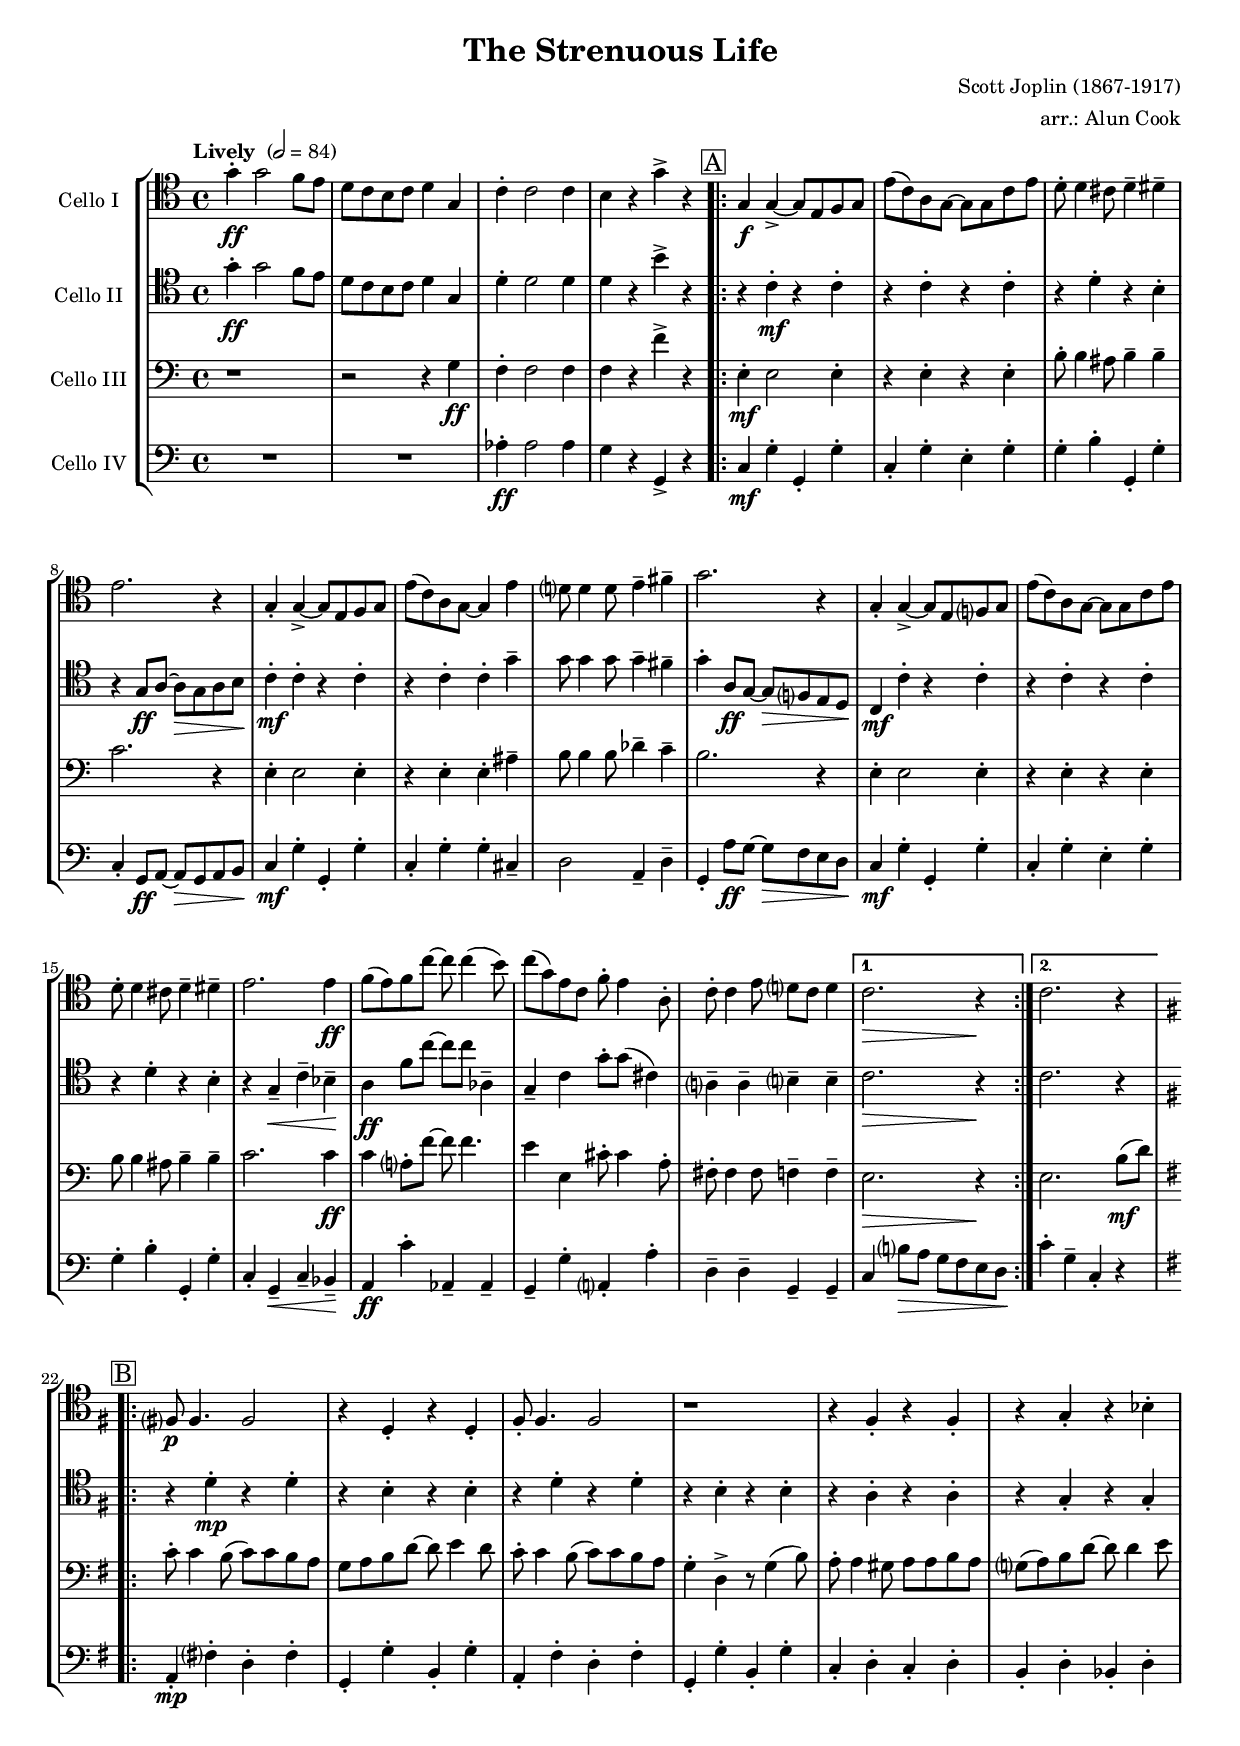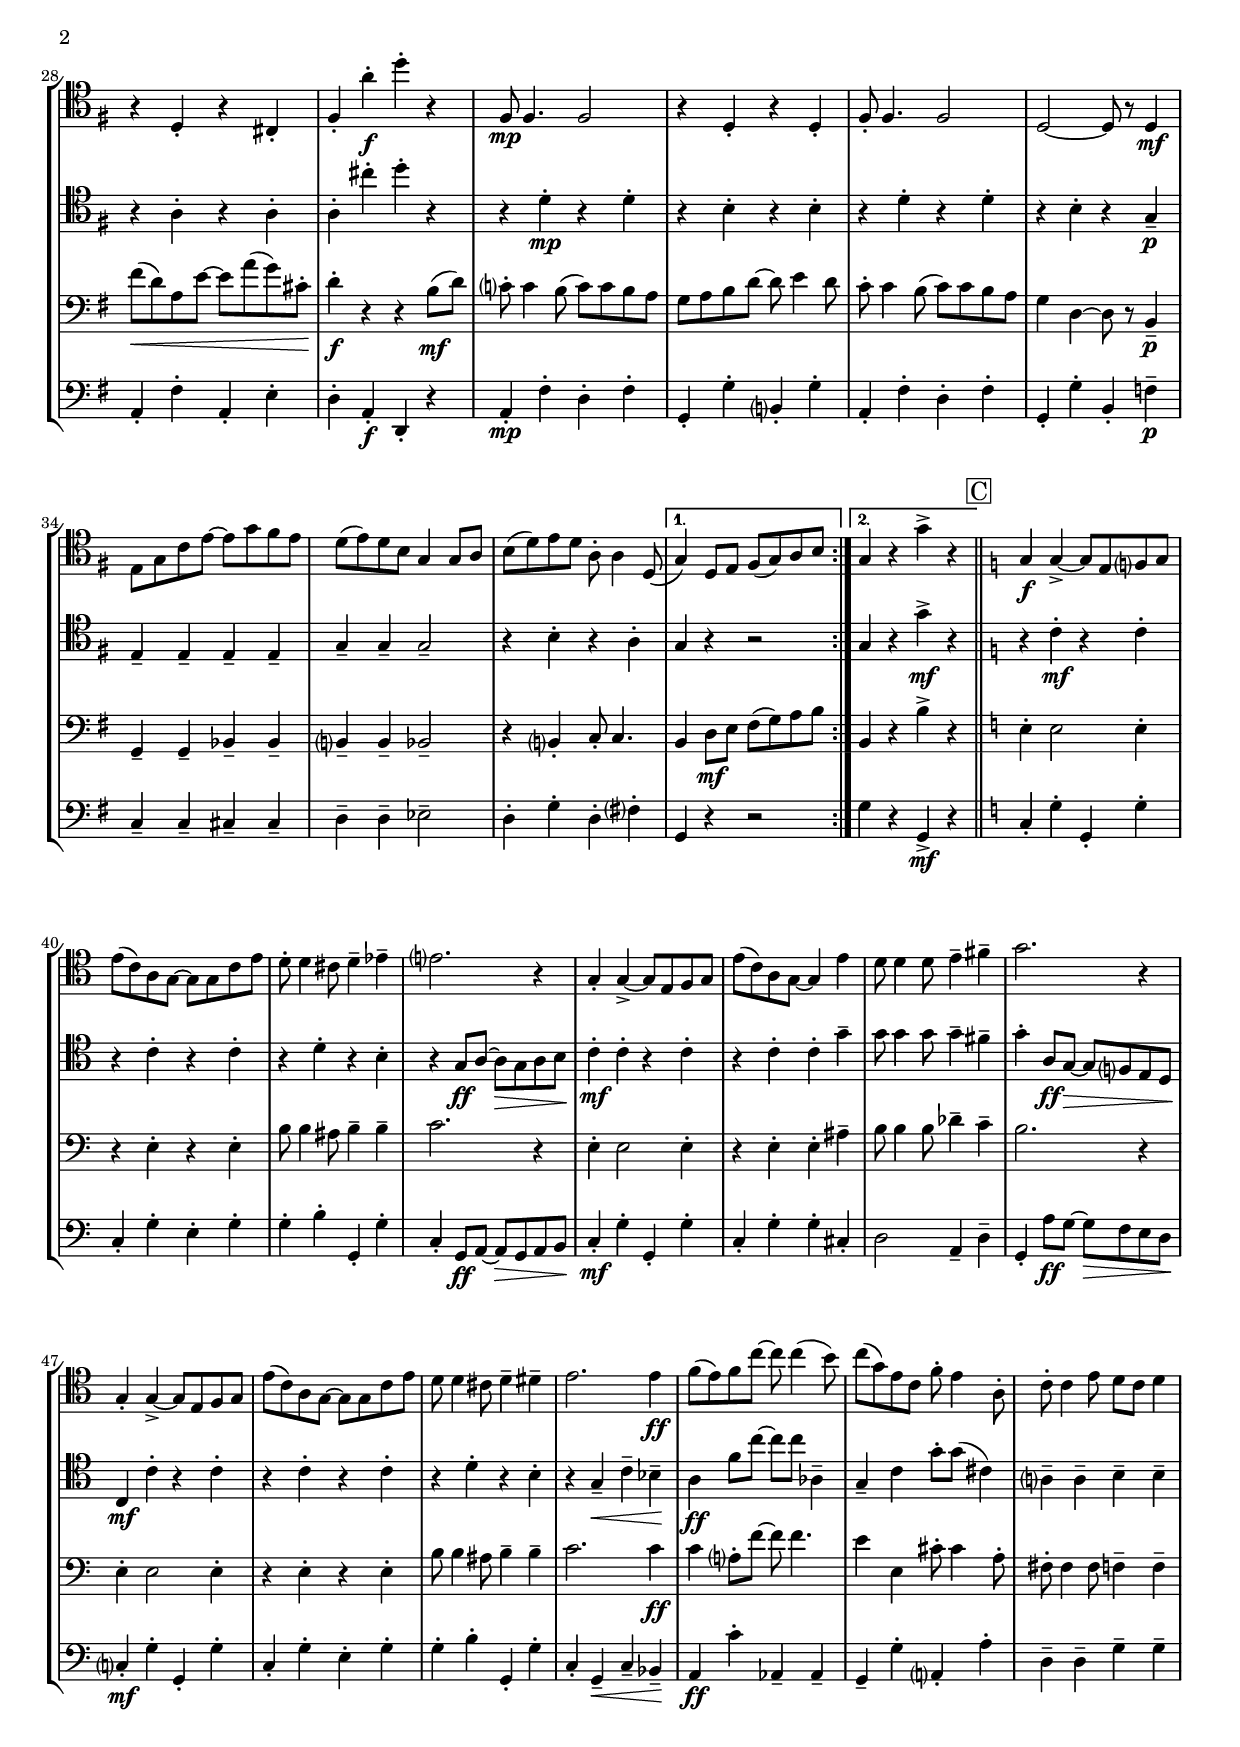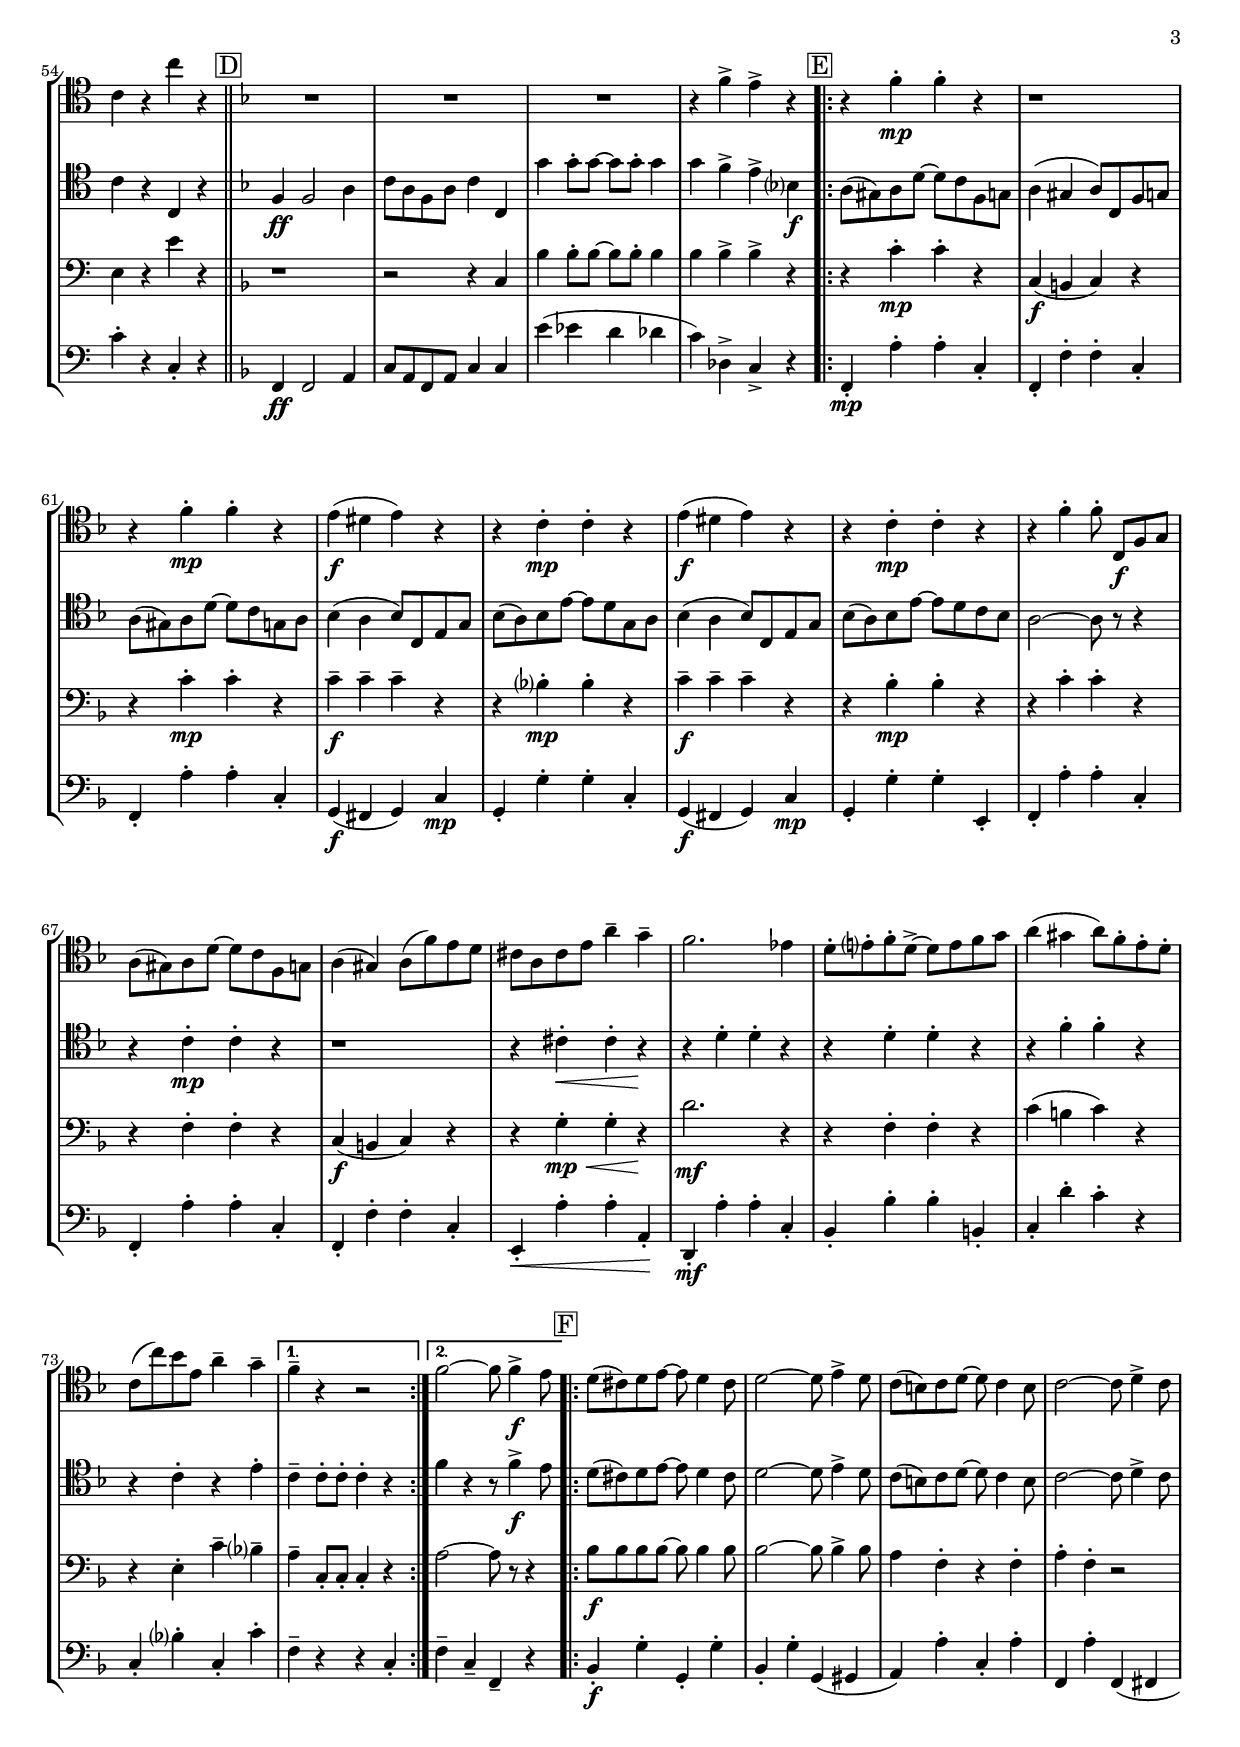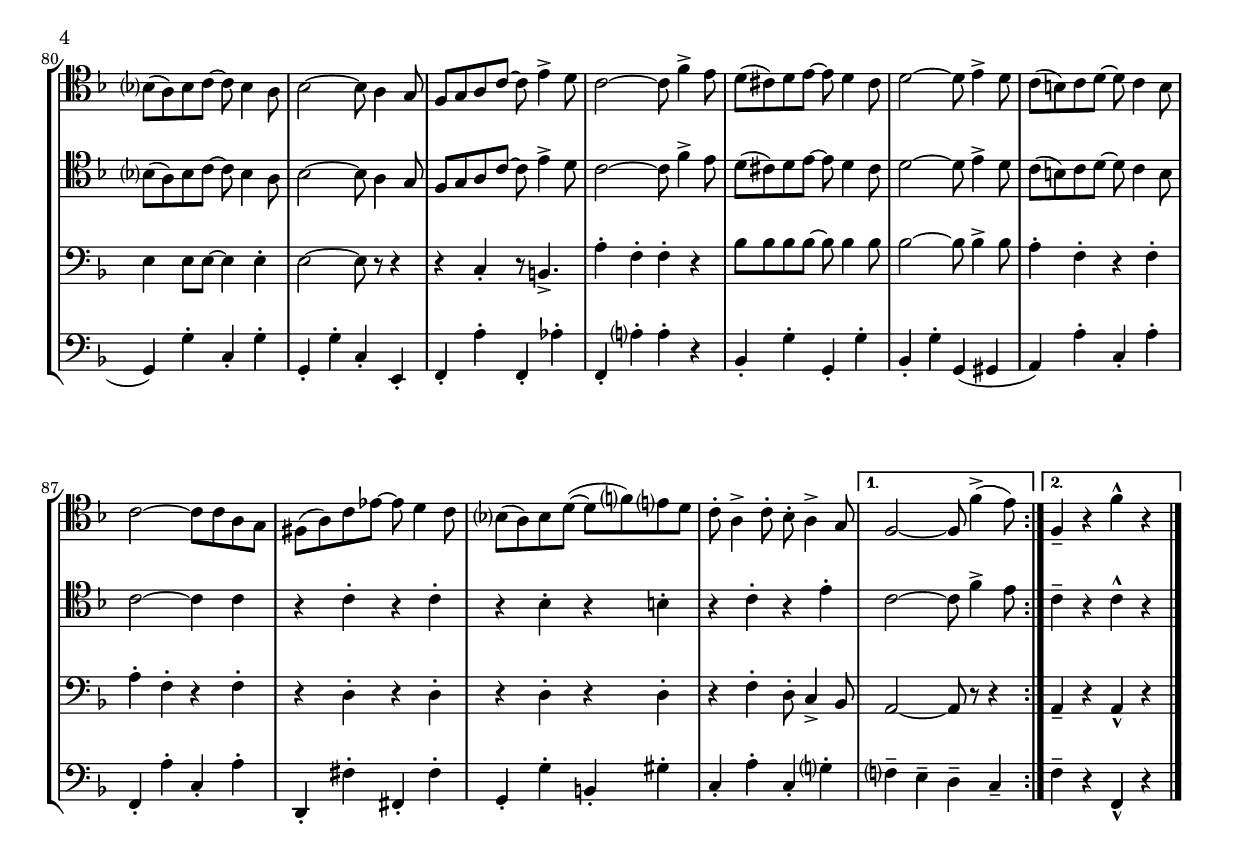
\version "2.14.2"
\include "deutsch.ly"

#(set-global-staff-size 17.5)

\header {
  title = "The Strenuous Life"
  composer = "Scott Joplin (1867-1917)"
  arranger = "arr.: Alun Cook"
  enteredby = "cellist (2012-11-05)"
}

voiceconsts = {
 \key c \major
 \time 4/4
 \clef "bass"
% \numericTimeSignature
 \compressFullBarRests
 \tempo "Lively " 2=84
}

%minstr = "harpsichord"
mihi = "clarinet"
%minstr = "accordion"
milo = "bassoon"

moral = \markup \italic "molto rall."

va = \relative c''' {
  \voiceconsts
  \clef "tenor"

  g4-.\ff g2 f8 e
  d c h c d4 g,
  c-. c2 c4
  h r g'-> r \mark \markup \box "A"
  \repeat volta 2 {
    g,\f g~-> g8 e f g

    e'( c) a g~ g g c e
    d-. d4 cis8 d4-- dis--
    e2. r4
    g,-. g~-> g8 e f g

    e'( c) a g~ g4 e'
    d?8 d4 d8 e4-- fis--
    g2. r4
    g,-. g~-> g8 e f? g

    e'( c) a g~ g g c e
    d-. d4 cis8 d4-- dis--
    e2. e4\ff
    f8( e) f c'~ c c4( h8)

    c( g) e c f-. e4 a,8-.
    c-. c4 e8 d?[ c] d4
  }
  \alternative {
    { c2.\> r4\! }
    { c2. r4 }
  } \key g \major \mark \markup \box "B"
  \repeat volta 2 {
    fis,?8\p fis4. fis2

    r4 d-. r d-.
    fis8-. fis4. fis2
    r1
    r4 fis-. r fis-.
    r g-. r b-.

    r d,-. r cis-.
    fis-. a'-.\f d-. r
    fis,,8\mp fis4. fis2
    r4 d-. r d-.
    fis8-. fis4. fis2

    d~ d8 r d4\mf
    e8 g c e~ e g fis e
    d( e) d h g4 g8 a
    h( d) e d a-. a4 d,8\(    
  }
  \alternative {
    { g4\) d8 e fis( g) a h }
    { g4 r g'-> r }
  } \bar "||" \key c \major \mark \markup \box "C"
  g,4\f g~-> g8 e f? g
  e'( c) a g~ g g c e

  d-. d4 cis8 d4-- es--
  e?2. r4
  g,-. g~-> g8 e f g
  e'( c) a g~ g4 e'
  d8 d4 d8 e4-- fis--

  g2. r4
  g,-. g~-> g8 e f g
  e'( c) a g~ g g c e
  d d4 cis8 d4-- dis--
  e2. e4\ff

  f8( e) f c'~ c c4( h8)
  c( g) e c f-. e4 a,8-.
  c-. c4 e8 d[ c] d4
  c r c' r \bar "||" \key f \major \mark \markup \box "D"

  R1*3
  r4 f,-> e-> r \mark \markup \box "E"
  \repeat volta 2 {
    r f-.\mp f-. r
    r1
    r4 f-.\mp f-. r
    e(\f dis e) r

    r c-.\mp c-. r
    e(\f dis e) r
    r c-.\mp c-. r
    r f-. f8-. c,[\f f g]

    a( gis) a d~ d c f, g
    a4( gis) a8( f') e d
    cis a cis e a4-- g--
    f2. es4

    d8-. e?-. f-. d~-> d e f g
    a4( gis a8) f-. e-. d-.
    c( c') b e, a4-- g-- 
  }
  \alternative {
    { f-- r r2 }
    { f~ f8 f4->\f e8 }
  } \mark \markup \box "F"
  \repeat volta 2 {
    d( cis) d e~ e d4 cis8
    d2~ d8 e4-> d8
    c( h) c d~ d c4 h8

    c2~ c8 d4-> c8
    b?( a) b c~ c b4 a8
    b2~ b8 a4 g8
    f g a c~ c e4-> d8

    c2~ c8 f4-> e8
    d( cis) d e~ e d4 cis8
    d2~ d8 e4-> d8
    c( h) c d~ d c4 h8

    c2~ c8 c a g
    fis( a) c es~ es d4 c8
    b?( a) b d(~ d f?) e? d

    c-. a4-> c8-. b-. a4-> g8
  }
  \alternative {
    { f2~ f8 f'4(-> e8) }
    { f,4-- r f'-^ r }
  } \bar "|."
}

vb = \relative c'' {
  \voiceconsts
%  \clef "treble"

  r1
  r2 r4 g\ff
  f-. f2 f4
  f r f'-> r \mark \markup \box "A"
  \repeat volta 2 {
    e,-.\mf e2 e4-.

    r e-. r e-.
    h'8-. h4 ais8 h4-- h--
    c2. r4
    e,-. e2 e4-.
    r e-. e-. ais--

    h8 h4 h8 des4-- c--
    h2. r4
    e,-. e2 e4-.
    r e-. r e-.
    h'8 h4 ais8 h4-- h--

    c2. c4\ff
    c a?8-. f'~ f f4.
    e4 e, cis'8-. cis4 a8-.
    fis-. fis4 fis8 f4-- f--
  }
  \alternative {
    { e2.\> r4\! }
    { e2. h'8(\mf d) }
  } \key g \major \mark \markup \box "B"
  \repeat volta 2 {
    c-. c4 h8( c) c h a
    g a h d~ d e4 d8
    c-. c4 h8( c) c h a

    g4-. d-> r8 g4( h8)
    a-. a4 gis8 a a h a
    g?( a) h d~ d d4 e8
    fis(\< d) a e'~ e a( g) cis,-.\!

    d4-.\f r r h8(\mf d)
    c?-. c4 h8( c) c h a
    g a h d~ d e4 d8
    c-. c4 h8( c) c h a

    g4 d~ d8 r h4--\p
    g-- g-- b-- b--
    h?-- h-- b2--
    r4 h?-. c8-. c4.
  }
  \alternative {
    { h4 d8\mf e fis( g) a h }
    { h,4 r h'-> r }
  } \bar "||" \key c \major \mark \markup \box "C"
  e,-. e2 e4-.
  r e-. r e-.
  h'8 h4 ais8 h4-- h--
  c2. r4

  e,-. e2 e4-.
  r e-. e-. ais--
  h8 h4 h8 des4-- c--
  h2. r4
  e,-. e2 e4-.

  r e-. r e-.
  h'8 h4 ais8 h4-- h--
  c2. c4\ff
  c a?8-. f'~ f f4.
  e4 e, cis'8-. cis4 a8-.

  fis-. fis4 fis8 f4-- f--
  e r e' r \bar "||" \key f \major \mark \markup \box "D"
  r1
  r2 r4 c,
  b' b8-. b~ b b-. b4
  b b-> b-> r \mark \markup \box "E"
  \repeat volta 2 {
    r c-.\mp c-. r
    c,(\f h c) r
    r c'-.\mp c-. r
    c--\f c-- c-- r

    r b?-.\mp b-. r
    c--\f c-- c-- r
    r b-.\mp b-. r
    r c-. c-. r
    r f,-. f-. r

    c(\f h c) r
    r g'-.\mp\< g-. r\!
    d'2.\mf r4
    r f,-. f-. r
    c'( h c) r

    r e,-. c'-- b?--
  }
  \alternative {
    { a-- c,8-. c-. c4-. r }
    { a'2~ a8 r r4 }
  } \mark \markup \box "F"
  \repeat volta 2 {
    b8\f b b b~ b b4 b8

    b2~ b8 b4-> b8
    a4 f-. r f-.
    a-. f-. r2
    e4 e8 e~ e4 e-.
    e2~ e8 r r4

    r c-. r8 h4.->
    a'4-. f-. f-. r
    b8 b b b~ b b4 b8
    b2~ b8 b4-> b8
    a4-. f-. r f-.

    a-. f-. r f-.
    r d-. r d-.
    r d-. r d-.

    r f-. d8-. c4-> b8
  }
  \alternative {
    { a2~ a8 r r4 }
    { a-- r a-^ r }
  } \bar "|."
}

vc = \relative c''' {
  \voiceconsts
  \clef "tenor"

  g4-.\ff g2 f8 e
  d c h c d4 g,
  d'-. d2 d4
  d r h'-> r \mark \markup \box "A" 
  \repeat volta 2 {
    r c,-.\mf r c-.

    r c-. r c-.
    r d-. r h-.
    r g8\ff a~ a\> g a h\!
    c4-.\mf c-. r c-.
    r c-. c-. g'--

    g8 g4 g8 g4-- fis--
    g-. a,8\ff g~ g\> f? e d\!
    c4\mf c'-. r c-.
    r c-. r c-.
    r d-. r h-.

    r g--\< c-- b--\!
    a\ff f'8 c'~ c c as,4--
    g-- c g'8-. g( cis,4)
    a?-- a-- h?-- h--
  }
  \alternative {
    { c2.\> r4\! }

    { c2. r4 }
  } \key g \major \mark \markup \box "B"
  \repeat volta 2 {
    r d-.\mp r d-.
    r h-. r h-.
    r d-. r d-.
    r h-. r h-.

    r a-. r a-.
    r g-. r g-.
    r a-. r a-.
    a-. cis'-. d-. r
    r d,-.\mp r d-.

    r h-. r h-.
    r d-. r d-.
    r h-. r g--\p
    e-- e-- e-- e--
    g-- g-- g2--

    r4 h-. r a-.
  }
  \alternative {
    { g r r2 }
    { g4 r g'->\mf r }
  } \bar "||" \key c \major \mark \markup \box "C"
  r c,-.\mf r c-.
  r c-. r c-.

  r d-. r h-.
  r g8\ff a~ a\> g a h\!
  c4-.\mf c-. r c-.
  r c-. c-. g'--
  g8 g4 g8 g4-- fis--

  g-. a,8\ff g~\> g f? e d
  c4\mf c'-. r c-.
  r c-. r c-.
  r d-. r h-.
  r g--\< c-- b--\!

  a\ff f'8 c'~ c c as,4--
  g-- c g'8-. g( cis,4)
  a?-- a-- h-- h--
  c r c, r \bar "||" \key f \major \mark \markup \box "D"
  f\ff f2 a4

  c8 a f a c4 c,
  g'' g8-. g~ g g-. g4
  g f-> e-> b?\f \mark \markup \box "E"
  \repeat volta 2 {
    a8( gis) a d~ d c f, g

    a4( gis a8) c, f g
    a( gis) a d~ d c g a
    b4( a b8) c, e g
    b( a) b e~ e d g, a

    b4( a b8) c, e g
    b( a) b e~ e d c b
    a2~ a8 r r4
    r c-.\mp c-. r
    r1

    r4 cis-.\< cis-. r\!
    r d-. d-. r
    r d-. d-. r
    r f-. f-. r
    r c-. r e-.
  }
  \alternative {
    { c-- c8-. c-. c4-. r }
    { f r r8 f4->\f e8 }
  } \mark \markup \box "F"
  \repeat volta 2 {
    d( cis) d e~ e d4 cis8
    d2~ d8 e4-> d8

    c( h) c d~ d c4 h8
    c2~ c8 d4-> c8
    b?( a) b c~ c b4 a8
    b2~ b8 a4 g8

    f g a c~ c e4-> d8
    c2~ c8 f4-> e8
    d( cis) d e~ e d4 cis8
    d2~ d8 e4-> d8

    c( h) c d~ d c4 h8
    c2~ c4 c
    r c-. r c-.
    r b-. r h-.

    r c-. r e-.
  }
  \alternative {
    { c2~ c8 f4-> e8 }
    { c4-- r c-^ r }
  } \bar "|."
}

vd = \relative c'' {
  \voiceconsts
%  \clef "treble"

  R1*2
  as4-.\ff as2 as4
  g r g,-> r \mark \markup \box "A" 
  \repeat volta 2 {
    c\mf g'-. g,-. g'-.
    c,-. g'-. e-. g-.

    g-. h-. g,-. g'-.
    c,-. g8\ff a~ a\> g a h\!
    c4\mf g'-. g,-. g'-.
    c,-. g'-. g-. cis,--
    d2 a4-- d--

    g,-. a'8\ff g~ g\> f e d\!
    c4\mf g'-. g,-. g'-.
    c,-. g'-. e-. g-.
    g-. h-. g,-. g'-.
    c,-. g--\< c-- b--\!

    a\ff c'-. as,-- as--
    g-- g'-. a,?-. a'-.
    d,-- d-- g,-- g--
  }
  \alternative {
    { c h'?8\> a g f e d\! }

    { c'4-. g-- c,-. r }
  } \key g \major \mark \markup \box "B"
  \repeat volta 2 {
    a-.\mp fis'?-. d-. fis-.
    g,-. g'-. h,-. g'-.
    a,-. fis'-. d-. fis-.
    g,-. g'-. h,-. g'-.

    c,-. d-. c-. d-.
    h-. d-. b-. d-.
    a-. fis'-. a,-. e'-.
    d-. a-.\f d,-. r
    a'-.\mp fis'-. d-. fis-.

    g,-. g'-. h,?-. g'-.
    a,-. fis'-. d-. fis-.
    g,-. g'-. h,-. f'--\p
    c-- c-- cis-- cis--
    d-- d-- es2--

    d4-. g-. d-. fis?-.
  }
  \alternative {
    { g, r r2 }
    { g'4 r g,->\mf r }
  } \bar "||" \key c \major \mark \markup \box "C"
  c-. g'-. g,-. g'-.
  c,-. g'-. e-. g-.

  g-. h-. g,-. g'-.
  c,-. g8\ff a~ a\> g a h\!
  c4-.\mf g'-. g,-. g'-.
  c,-. g'-. g-. cis,-.
  d2 a4-- d--

  g,-. a'8\ff g~ g\> f e d\!
  c?4-.\mf g'-. g,-. g'-.
  c,-. g'-. e-. g-.
  g-. h-. g,-. g'-.
  c,-. g--\< c-- b--\!

  a\ff c'-. as,-- as--
  g-- g'-. a,?-. a'-.
  d,-- d-- g-- g--
  c-. r c,-. r \bar "||" \key f \major \mark \markup \box "D"
  f,\ff f2 a4

  c8 a f a c4 c
  e'( es d des
  c) des,-> c-> r \mark \markup \box "E"
  \repeat volta 2 {
    f,-.\mp a'-. a-. c,-.
    f,-. f'-. f-. c-.

    f,-. a'-. a-. c,-.
    g(\f fis g) c\mp
    g-. g'-. g-. c,-.
    g(\f fis g) c\mp
    g-. g'-. g-. e,-.

    f-. a'-. a-. c,-.
    f,-. a'-. a-. c,-.
    f,-. f'-. f-. c-.
    e,-.\< a'-. a-. a,-.\!
    d,-.\mf a''-. a-. c,-.

    b-. b'-. b-. h,-.
    c-. d'-. c-. r
    c,-. b'?-. c,-. c'-.
  }
  \alternative {
    { f,-- r r c-. }
    { f-- c-- f,-- r }
  } \mark \markup \box "F"
  \repeat volta 2 {
    b-.\f g'-. g,-. g'-.
    b,-. g'-. g,( gis
    a) a'-. c,-. a'-.
    f, a'-. f,( fis

    g) g'-. c,-. g'-.
    g,-. g'-. c,-. e,-.
    f-. a'-. f,-. as'-.
    f,-. a'?-. a-. r
    b,-. g'-. g,-. g'-.

    b,-. g'-. g,( gis
    a) a'-. c,-. a'-.
    f,-. a'-. c,-. a'-.
    d,,-. fis'-. fis,-. fis'-.

    g,-. g'-. h,-. gis'-.
    c,-. a'-. c,-. g'?-.
  }
  \alternative {
    { f?-- e-- d-- c-- }
    { f-- r f,-^ r }
  } \bar "|."
}


music = \new StaffGroup <<
      \new Staff {
	\set Staff.midiInstrument = \mihi
	\set Staff.instrumentName = #"Cello I"
	\transpose c c, { \va }
      }

      \new Staff {
	\set Staff.midiInstrument = \mihi
	\set Staff.instrumentName = #"Cello II"
	\transpose c c, { \vc }
      }

      \new Staff {
	\set Staff.midiInstrument = \milo
	\set Staff.instrumentName = #"Cello III"
	\transpose c c, { \vb }
      }

      \new Staff {
	\set Staff.midiInstrument = \milo
	\set Staff.instrumentName = #"Cello IV"
	\transpose c c, { \vd }
      }
>>

\book {
  \score {
    \music
    \layout {}
  }

  \score {
    \unfoldRepeats \music

    \midi {
      \context {
        \Score
      }
    }
  }
}
